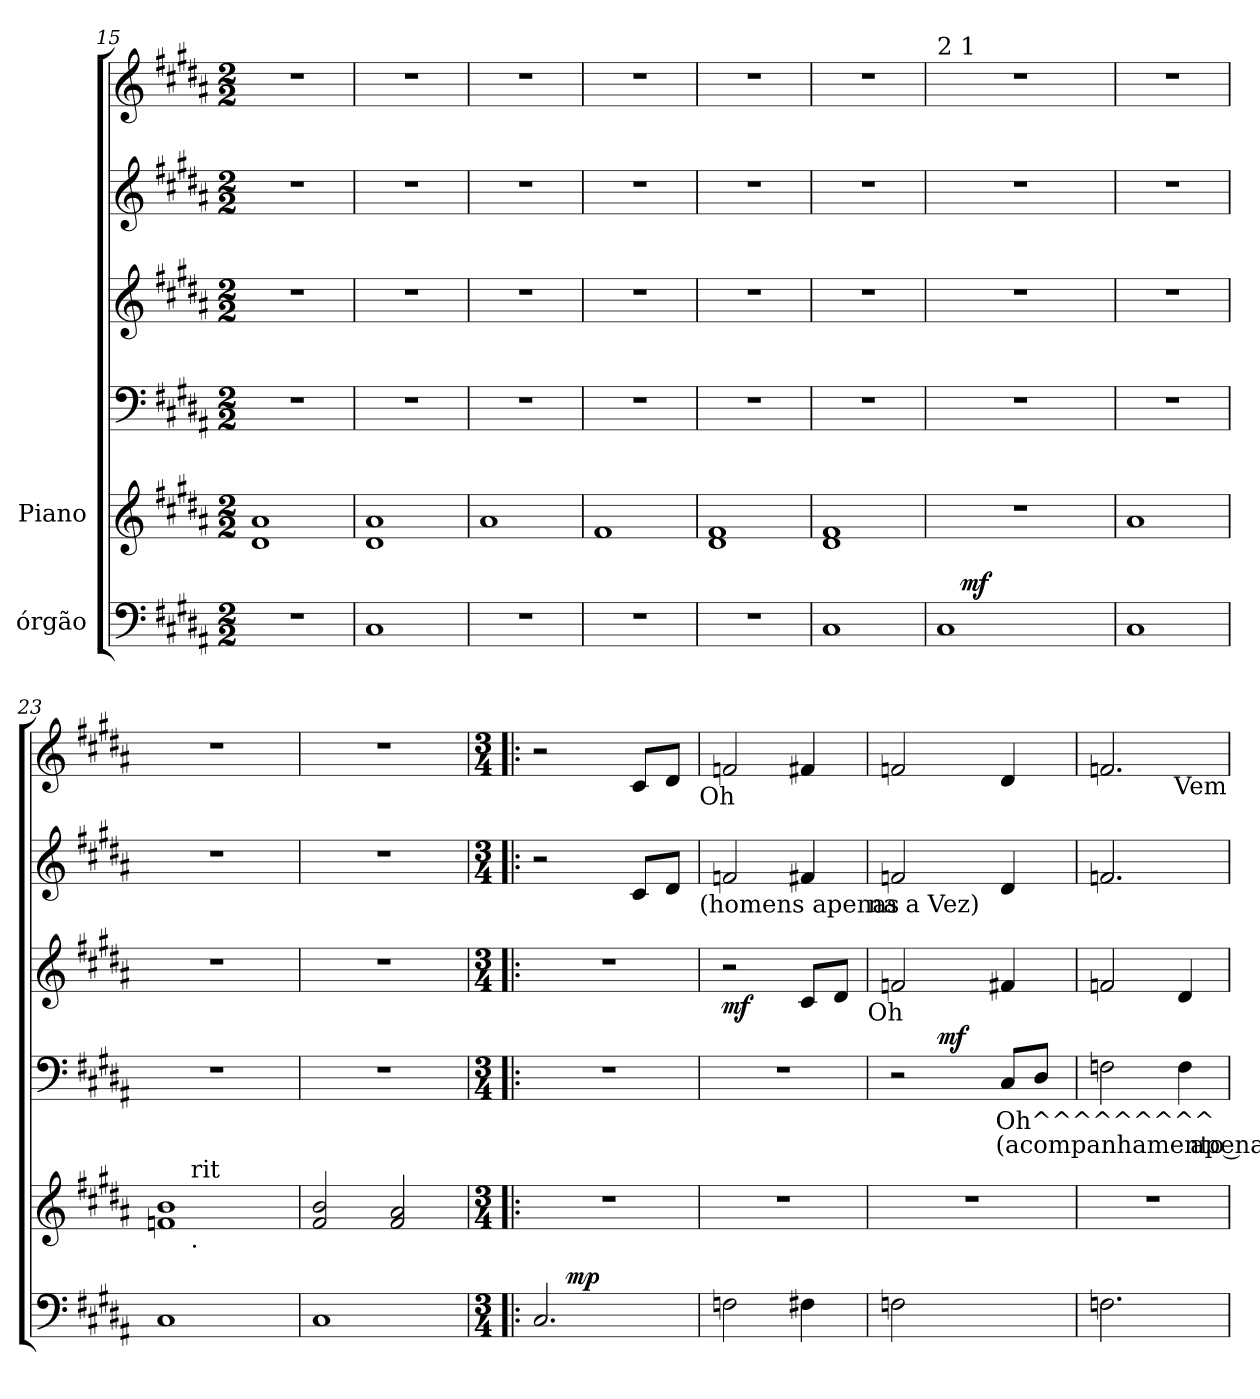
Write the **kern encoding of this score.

**kern	**dynam	**kern	**kern	**text	**text	**dynam	**kern	**dynam	**kern	**kern	**dynam
*part6	*part6	*part5	*part4	*part4	*part4	*part4	*part3	*part3	*part2	*part1	*part1
*staff6	*staff6	*staff5	*staff4	*staff4	*staff4	*staff4	*staff3	*staff3	*staff2	*staff1	*staff1
*I"órgão	*	*I"Piano	*	*	*	*	*	*	*	*	*
*clefF4	*	*clefG2	*clefF4	*	*	*	*clefG2	*	*clefG2	*clefG2	*
*k[f#c#g#d#a#]	*	*k[f#c#g#d#a#]	*k[f#c#g#d#a#]	*	*	*	*k[f#c#g#d#a#]	*	*k[f#c#g#d#a#]	*k[f#c#g#d#a#]	*
*B:	*	*B:	*B:	*	*	*	*B:	*	*B:	*B:	*
*M2/2	*	*M2/2	*M2/2	*	*	*	*M2/2	*	*M2/2	*M2/2	*
=15	=15	=15	=15	=15	=15	=15	=15	=15	=15	=15	=15
1r	.	1d# 1a#	1r	.	.	.	1r	.	1r	1r	.
=16	=16	=16	=16	=16	=16	=16	=16	=16	=16	=16	=16
1C#	.	1d# 1a#	1r	.	.	.	1r	.	1r	1r	.
!!LO:PB:g=z
=17	=17	=17	=17	=17	=17	=17	=17	=17	=17	=17	=17
1r	.	1a#	1r	.	.	.	1r	.	1r	1r	.
=18	=18	=18	=18	=18	=18	=18	=18	=18	=18	=18	=18
1r	.	1f#	1r	.	.	.	1r	.	1r	1r	.
=19	=19	=19	=19	=19	=19	=19	=19	=19	=19	=19	=19
1r	.	1d# 1f#	1r	.	.	.	1r	.	1r	1r	.
=20	=20	=20	=20	=20	=20	=20	=20	=20	=20	=20	=20
1C#	.	1d# 1f#	1r	.	.	.	1r	.	1r	1r	.
!!LO:PB:g=z
=21	=21	=21	=21	=21	=21	=21	=21	=21	=21	=21	=21
*^	*	*	*	*	*	*	*	*	*	*	*
!	!	!	!	!	!	!	!	!	!	!	!LO:TX:a:t=2 1	!
1C#	16.ryy	.	1r	1r	.	.	.	1r	.	1r	1r	.
!	!	!LO:DY:a	!	!	!	!	!	!	!	!	!	!
.	2ryy	mf	.	.	.	.	.	.	.	.	.	.
.	4ryy	.	.	.	.	.	.	.	.	.	.	.
.	8ryy	.	.	.	.	.	.	.	.	.	.	.
.	32ryy	.	.	.	.	.	.	.	.	.	.	.
*v	*v	*	*	*	*	*	*	*	*	*	*	*
=22	=22	=22	=22	=22	=22	=22	=22	=22	=22	=22	=22
1C#	.	1a#	1r	.	.	.	1r	.	1r	1r	.
=23	=23	=23	=23	=23	=23	=23	=23	=23	=23	=23	=23
*	*	*^	*	*	*	*	*	*	*	*	*
1C#	.	1fn 1b	8ryy	1r	.	.	.	1r	.	1r	1r	.
!	!	!	!LO:TX:b:t=.	!	!	!	!	!	!	!	!	!
!	!	!	!LO:TX:a:t=rit	!	!	!	!	!	!	!	!	!
.	.	.	2..ryy	.	.	.	.	.	.	.	.	.
*	*	*v	*v	*	*	*	*	*	*	*	*	*
=24	=24	=24	=24	=24	=24	=24	=24	=24	=24	=24	=24
1C#	.	2f#/ 2b/	1r	.	.	.	1r	.	1r	1r	.
.	.	2f#/ 2a#/	.	.	.	.	.	.	.	.	.
!!LO:PB:g=z
=25!|:	=25!|:	=25!|:	=25!|:	=25!|:	=25!|:	=25!|:	=25!|:	=25!|:	=25!|:	=25!|:	=25!|:
*M3/4	*	*M3/4	*M3/4	*	*	*	*M3/4	*	*M3/4	*M3/4	*
!	!	!LO:N:vis=1	!LO:N:vis=1	!	!	!	!LO:N:vis=1	!	!	!	!LO:DY:a
!	!	!	!	!	!	!	!	!	!	!	!LO:DY:n=1:b
!	!	!	!	!	!	!	!	!	!	!	!LO:DY:n=2:b
*^	*	*	*	*	*	*	*	*	*	*	*
2.C#/	8ryy	.	2.r	2.r	.	.	.	2.r	.	2r	2r	mp mf mf
!	!	!LO:DY:a	!	!	!	!	!	!	!	!	!	!
.	2ryy	mp	.	.	.	.	.	.	.	.	.	.
.	.	.	.	.	.	.	.	.	.	8c#/L	8c#/L	.
.	8ryy	.	.	.	.	.	.	.	.	8d#/J	8d#/J	.
!	!	!	!	!	!	!	!	!	!	!	!LO:TX:b:t=Oh	!
!	!	!	!	!	!	!	!	!	!	!LO:TX:b:t=(homens apenas	!	!
=26	=26	=26	=26	=26	=26	=26	=26	=26	=26	=26	=26	=26
!	!	!	!LO:N:vis=1	!LO:N:vis=1	!	!	!	!	!LO:DY:b	!	!	!
*v	*v	*	*	*	*	*	*	*	*	*	*	*
2Fn\	.	2.r	2.r	.	.	.	2r	mf	2fn</	2fn/	.
4F#X\	.	.	.	.	.	.	8c#/L	.	4f#X/	4f#X/	.
.	.	.	.	.	.	.	8d#/J	.	.	.	.
!	!	!	!	!	!	!	!	!	!LO:TX:b:t=na a Vez)	!	!
!	!	!	!	!	!	!	!LO:TX:b:t=Oh	!	!	!	!
=27	=27	=27	=27	=27	=27	=27	=27	=27	=27	=27	=27
!	!	!LO:N:vis=1	!	!	!	!	!	!	!	!	!
*	*	*	*^	*	*	*	*	*	*	*	*
2Fn\	.	2.r	2r	8ryy	.	.	.	2fn/	.	2fn/	2fn/	.
.	.	.	.	32ryy	.	.	.	.	.	.	.	.
!	!	!	!	!	!	!	!LO:DY:b	!	!	!	!	!
.	.	.	.	2ryy	.	.	mf	.	.	.	.	.
!	!	!	!	!	!LO:LY:b	!LO:LY:b	!	!	!	!	!	!
4ryy	.	.	8C#/L	.	Oh^^^^^^^^^	(acompanhamento apenas na la Vez)	.	4f#X/	.	4d#/	4d#/	.
.	.	.	8D#/J	.	.	.	.	.	.	.	.	.
.	.	.	.	16.ryy	.	.	.	.	.	.	.	.
=28	=28	=28	=28	=28	=28	=28	=28	=28	=28	=28	=28	=28
!	!	!LO:N:vis=1	!	!	!	!	!	!	!	!	!	!
*	*	*	*v	*v	*	*	*	*	*	*	*	*
2.Fn\	.	2.r	2Fn\	.	.	.	2fn/	.	2.fn/	2.fn/	.
.	.	.	4F\	.	.	.	4d#/	.	.	.	.
!	!	!	!	!	!	!	!	!	!	!LO:TX:b:t=Vem	!
=	=	=	=	=	=	=	=	=	=	=	=
*-	*-	*-	*-	*-	*-	*-	*-	*-	*-	*-	*-
